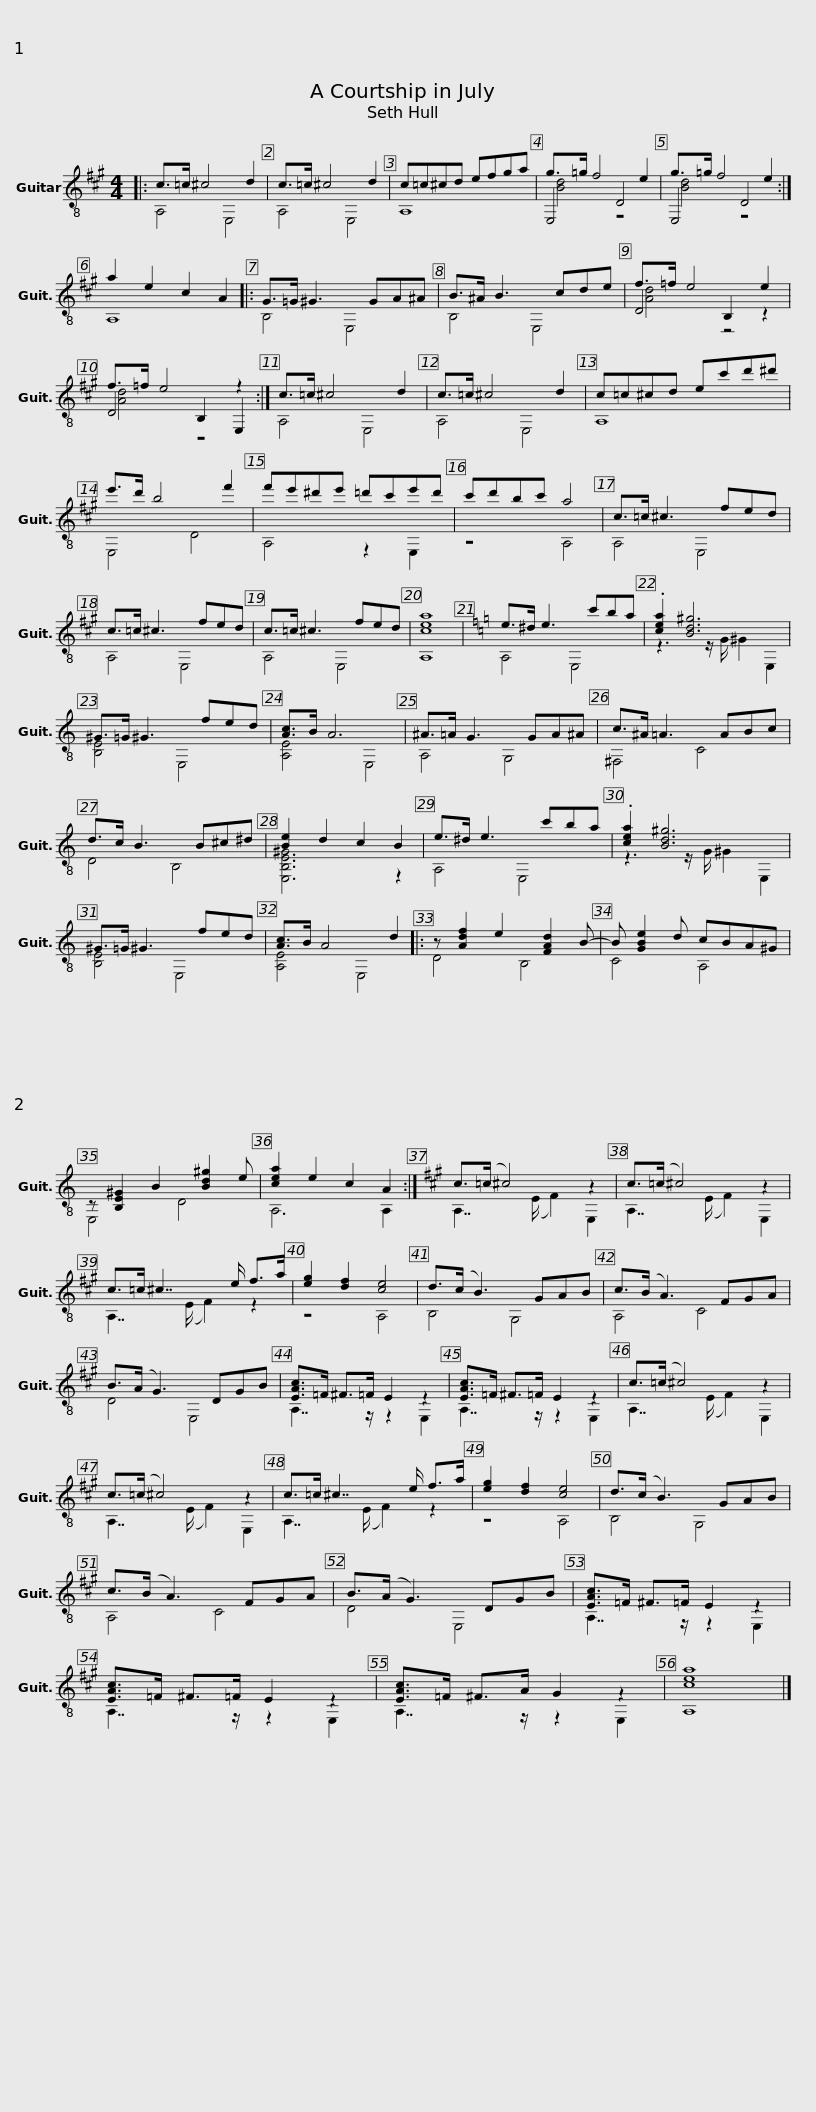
X:1
%%score ( 1 2 3 )
L:1/8
M:4/4
I:linebreak $
K:A
V:1 treble-8
V:2 treble-8
V:3 treble-8
V:1
|: c>=c ^c4 d2 | c>=c ^c4 d2 | c=c^cd efga | g>=g f4 e2 |$ g>=g f4 e2 :| %5
 a2 e2 c2 A2 |: G>=G ^G3 GA^A | B>^A B3 cde | f>=f e4 e2 |$ f>=f e4 z2 :| %10
 c>=c ^c4 d2 | c>=c ^c4 d2 | c=c^cd ec'd'^d' |$ e'>d' b4 f'2 | f'e'^d'e' =d'c'e'd' | %15
 c'd'bc' a4 | c>=c ^c3 fed |$ c>=c ^c3 fed | c>=c ^c3 fed | [cea]8 | %20
[K:C] e>^d e3 c'ba | .[cea]2 [Bd^g]6 |$ ^G>=G ^G3 fed | [Ac]>B A6 | ^A>=A G3 GA^A | %25
 c>^A =A3 ABc |$ d>c B3 B^c^d | [Be]2 d2 c2 B2 | e>^d e3 c'ba | .[cea]2 [Bd^g]6 | %30
 ^G>=G ^G3 fed |$ [Ac]>B A4 d2 |: z [Adf]2 e2 [FAd]2 B- | B [GBe]2 d cBA^G | z [B,E^G]2 B2 [Bd^g]2 e | %35
 [cea]2 e2 c2 A2 :|$[K:A] c>(=c ^c4) z2 | c>(=c ^c4) z2 | c>=c ^c7/2 e/ f>a | [eg]2 [df]2 [ce]4 | %40
 d>(c B3) GAB |$ c>(B A3) FGA | B>(A G3) DGB | [EAc]>=F ^F>=F E2 z2 | [EAc]>=F ^F>=F E2 z2 |$ %45
 c>(=c ^c4) z2 | c>(=c ^c4) z2 | c>=c ^c7/2 e/ f>a | [eg]2 [df]2 [ce]4 | d>(c B3) GAB |$ %50
 c>(B A3) FGA | B>(A G3) DGB | [EAc]>=F ^F>=F E2 z2 | [EAc]>=F ^F>=F E2 z2 |$ [EAc]>=F ^F>A G2 z2 | %55
 [cea]8 |] %56
V:2
|: A,4 E,4 | A,4 E,4 | A,8 | E,4 D4 |$ E,4 D4 :| %5
 A,8 |: B,4 E,4 | B,4 E,4 | D4 B,2 z2 |$ D4 B,2 E,2 :| %10
 A,4 E,4 | A,4 E,4 | A,8 |$ E,4 D4 | A,4 z2 E,2 | %15
 z4 A,4 | A,4 E,4 |$ A,4 E,4 | A,4 E,4 | A,8 | %20
[K:C] A,4 E,4 | z3 z/ G/ ^G2 E,2 |$ [B,E]4 E,4 | [A,E]4 E,4 | A,4 G,4 | %25
 ^F,4 C4 |$ D4 B,4 | [E,B,E^G]6 z2 | A,4 E,4 | z3 z/ G/ ^G2 E,2 | %30
 [B,E]4 E,4 |$ [A,E]4 E,4 |: D4 B,4 | C4 A,4 | E,4 D4 | %35
 A,6 A,2 :|$[K:A] A,7/2 (E/ F2) E,2 | A,7/2 (E/ F2) E,2 | A,7/2 (E/ F2) z2 | z4 A,4 | %40
 B,4 G,4 |$ A,4 C4 | D4 E,4 | A,7/2 z/ z2 E,2 | A,7/2 z/ z2 E,2 |$ %45
 A,7/2 (E/ F2) E,2 | A,7/2 (E/ F2) E,2 | A,7/2 (E/ F2) z2 | z4 A,4 | B,4 G,4 |$ %50
 A,4 C4 | D4 E,4 | A,7/2 z/ z2 E,2 | A,7/2 z/ z2 E,2 |$ A,7/2 z/ z2 E,2 | %55
 A,8 |] %56
V:3
|: x8 | x8 | x8 | [Bd]4 z4 |$ [Bd]4 z4 :| %5
 x8 |: x8 | x8 | [Ad]4 z4 |$ [Ad]4 z4 :| %10
 x8 | x8 | x8 |$ x8 | x8 | %15
 x8 | x8 |$ x8 | x8 | x8 | %20
[K:C] x8 | x8 |$ x8 | x8 | x8 | %25
 x8 |$ x8 | x8 | x8 | x8 | %30
 x8 |$ x8 |: x8 | x8 | x8 | %35
 x8 :|$[K:A] x8 | x8 | x8 | x8 | %40
 x8 |$ x8 | x8 | x8 | x8 |$ %45
 x8 | x8 | x8 | x8 | x8 |$ %50
 x8 | x8 | x8 | x8 |$ x8 | %55
 x8 |] %56
